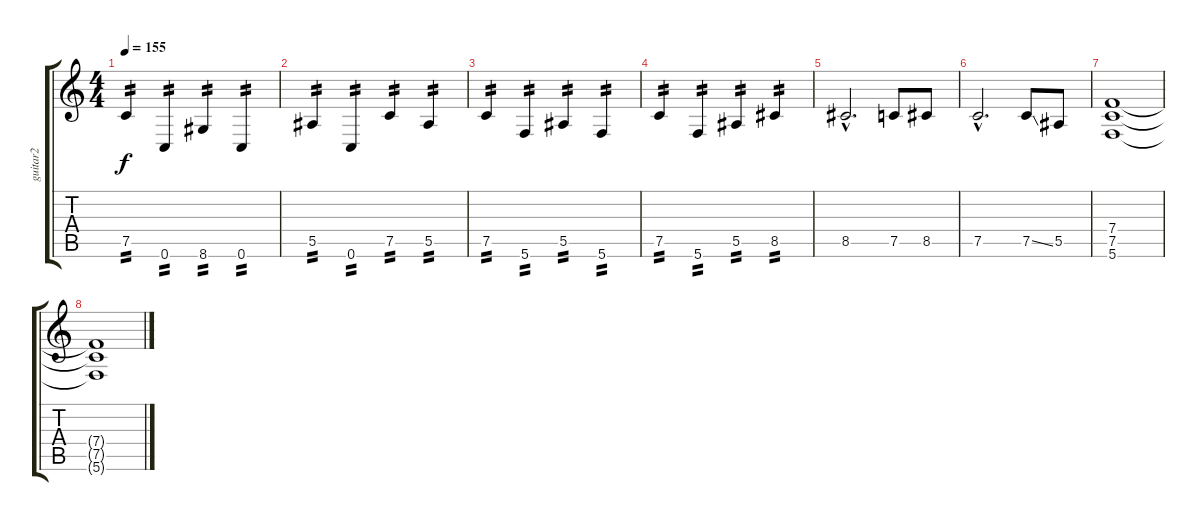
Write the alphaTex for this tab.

\track ("guitar2" "guitar2") {instrument overdrivenguitar}
\staff {score tabs}
\tuning (C4 G3 Eb3 Bb2 F2 C2) {hide}
\ts (4 4)
\tempo 155
\clef g2
\ks c
7.5.4{tp 2 dy f} 0.6.4{tp 2} 8.6.4{tp 2} 0.6.4{tp 2} |
5.5.4{tp 2} 0.6.4{tp 2} 7.5.4{tp 2} 5.5.4{tp 2} |
7.5.4{tp 2} 5.6.4{tp 2} 5.5.4{tp 2} 5.6.4{tp 2} |
7.5.4{tp 2} 5.6.4{tp 2} 5.5.4{tp 2} 8.5.4{tp 2} |
8.5{hac}.2{d} 7.5.8 8.5.8 |
7.5{hac}.2{d} 7.5{ss}.8 5.5.8 |
(7.4 7.5 5.6).1 |
(7.4{t} 7.5{t} 5.6{t}).1
